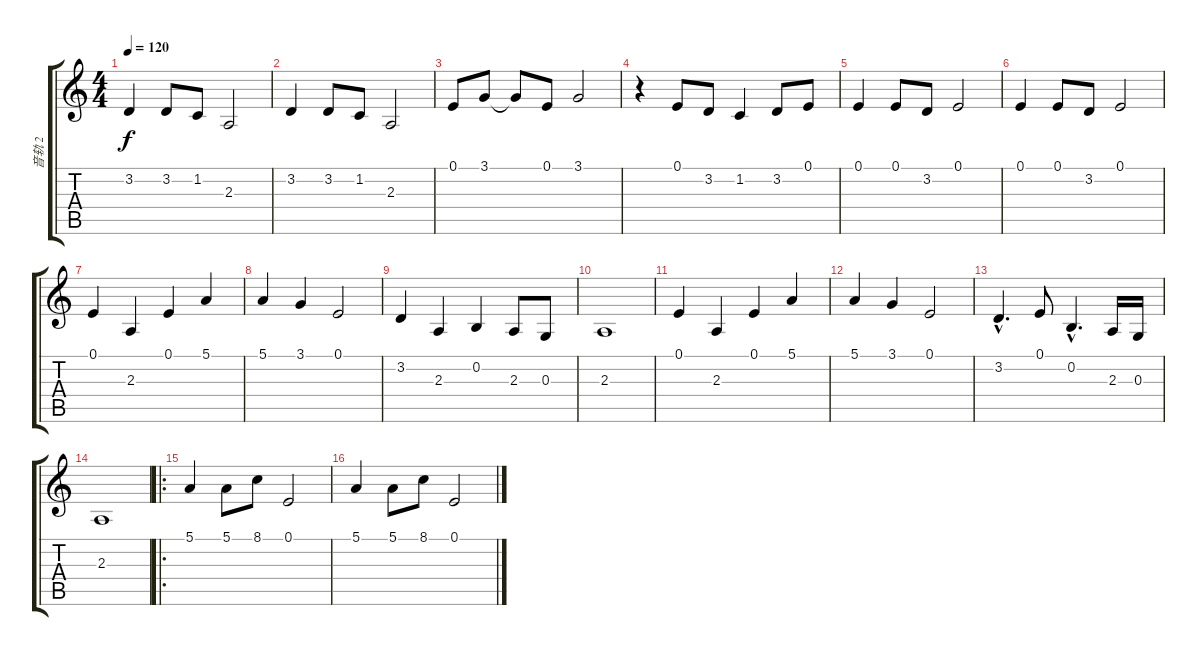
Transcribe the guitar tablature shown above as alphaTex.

\track ("音轨 2" "音轨 2") {instrument lead1square}
\staff {score tabs}
\tuning (E4 B3 G3 D3 A2 E2) {hide}
\ts (4 4)
\tempo 120
\clef g2
\ks c
3.2.4{dy f} 3.2.8 1.2.8 2.3.2 |
3.2.4 3.2.8 1.2.8 2.3.2 |
0.1.8 3.1.8 3.1{t}.8 0.1.8 3.1.2 |
r.4 0.1.8 3.2.8 1.2.4 3.2.8 0.1.8 |
0.1.4 0.1.8 3.2.8 0.1.2 |
0.1.4 0.1.8 3.2.8 0.1.2 |
0.1.4 2.3.4 0.1.4 5.1.4 |
5.1.4 3.1.4 0.1.2 |
3.2.4 2.3.4 0.2.4 2.3.8 0.3.8 |
2.3.1 |
0.1.4 2.3.4 0.1.4 5.1.4 |
5.1.4 3.1.4 0.1.2 |
3.2{hac}.4{d} 0.1.8 0.2{hac}.4{d} 2.3.16 0.3.16 |
2.3.1 |
\ro
5.1.4 5.1.8 8.1.8 0.1.2 |
5.1.4 5.1.8 8.1.8 0.1.2
